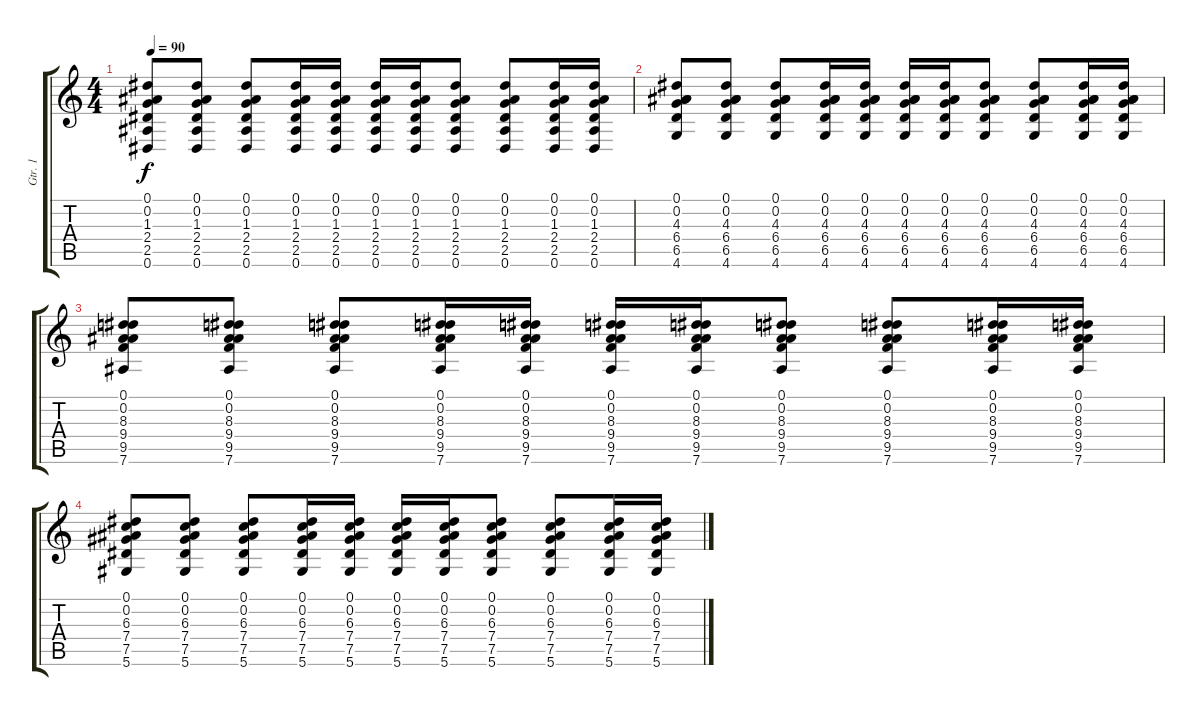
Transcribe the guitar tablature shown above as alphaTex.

\track ("Gtr. 1" "Gtr. 1") {instrument distortionguitar}
\staff {score tabs}
\tuning (Eb4 Bb3 Gb3 Db3 Ab2 Eb2) {hide}
\ts (4 4)
\tempo 90
\clef g2
\ks c
(0.1 0.2 1.3 2.4 2.5 0.6).8{dy f} (0.1 0.2 1.3 2.4 2.5 0.6).8 (0.1 0.2 1.3 2.4 2.5 0.6).8 (0.1 0.2 1.3 2.4 2.5 0.6).16 (0.1 0.2 1.3 2.4 2.5 0.6).16 (0.1 0.2 1.3 2.4 2.5 0.6).16 (0.1 0.2 1.3 2.4 2.5 0.6).16 (0.1 0.2 1.3 2.4 2.5 0.6).8 (0.1 0.2 1.3 2.4 2.5 0.6).8 (0.1 0.2 1.3 2.4 2.5 0.6).16 (0.1 0.2 1.3 2.4 2.5 0.6).16 |
(0.1 0.2 4.3 6.4 6.5 4.6).8 (0.1 0.2 4.3 6.4 6.5 4.6).8 (0.1 0.2 4.3 6.4 6.5 4.6).8 (0.1 0.2 4.3 6.4 6.5 4.6).16 (0.1 0.2 4.3 6.4 6.5 4.6).16 (0.1 0.2 4.3 6.4 6.5 4.6).16 (0.1 0.2 4.3 6.4 6.5 4.6).16 (0.1 0.2 4.3 6.4 6.5 4.6).8 (0.1 0.2 4.3 6.4 6.5 4.6).8 (0.1 0.2 4.3 6.4 6.5 4.6).16 (0.1 0.2 4.3 6.4 6.5 4.6).16 |
(0.1 0.2 8.3 9.4 9.5 7.6).8 (0.1 0.2 8.3 9.4 9.5 7.6).8 (0.1 0.2 8.3 9.4 9.5 7.6).8 (0.1 0.2 8.3 9.4 9.5 7.6).16 (0.1 0.2 8.3 9.4 9.5 7.6).16 (0.1 0.2 8.3 9.4 9.5 7.6).16 (0.1 0.2 8.3 9.4 9.5 7.6).16 (0.1 0.2 8.3 9.4 9.5 7.6).8 (0.1 0.2 8.3 9.4 9.5 7.6).8 (0.1 0.2 8.3 9.4 9.5 7.6).16 (0.1 0.2 8.3 9.4 9.5 7.6).16 |
(0.1 0.2 6.3 7.4 7.5 5.6).8 (0.1 0.2 6.3 7.4 7.5 5.6).8 (0.1 0.2 6.3 7.4 7.5 5.6).8 (0.1 0.2 6.3 7.4 7.5 5.6).16 (0.1 0.2 6.3 7.4 7.5 5.6).16 (0.1 0.2 6.3 7.4 7.5 5.6).16 (0.1 0.2 6.3 7.4 7.5 5.6).16 (0.1 0.2 6.3 7.4 7.5 5.6).8 (0.1 0.2 6.3 7.4 7.5 5.6).8 (0.1 0.2 6.3 7.4 7.5 5.6).16 (0.1 0.2 6.3 7.4 7.5 5.6).16
